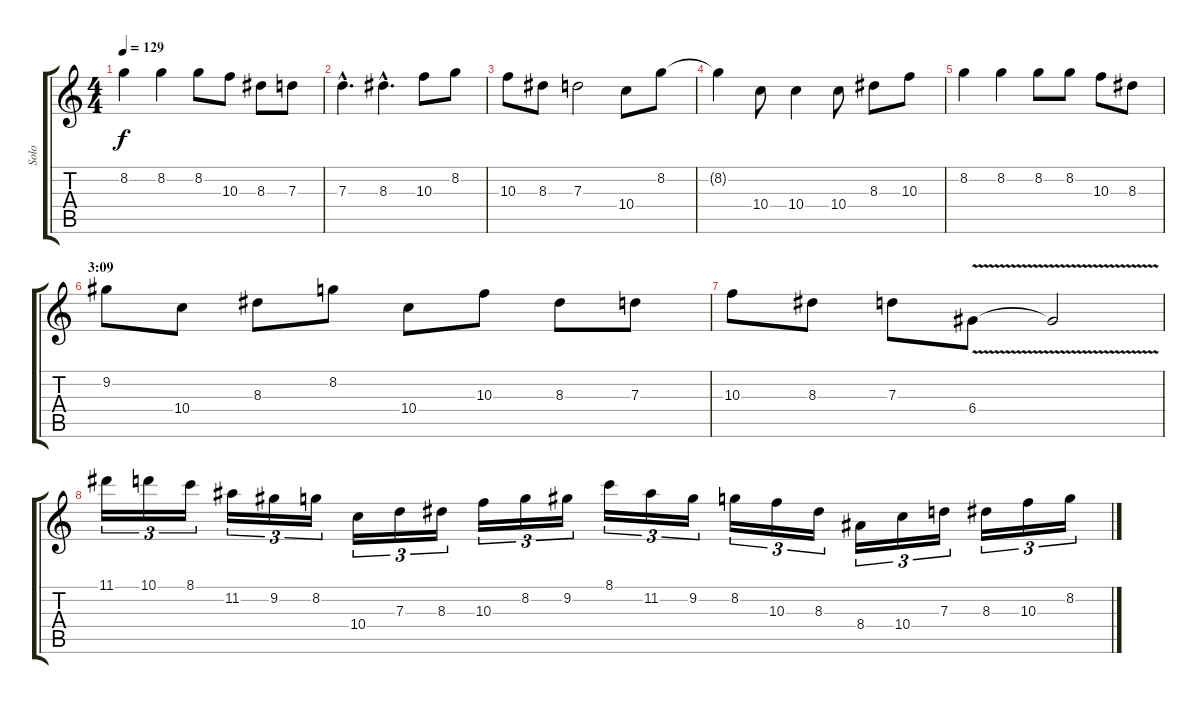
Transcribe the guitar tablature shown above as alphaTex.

\track ("Solo" "Solo") {instrument distortionguitar}
\staff {score tabs}
\tuning (E4 B3 G3 D3 A2 E2) {hide}
\ts (4 4)
\tempo 129
\clef g2
\ks c
8.2.4{dy f} 8.2.4 8.2.8 10.3.8 8.3.8 7.3.8 |
7.3{hac}.4{d} 8.3{hac}.4{d} 10.3.8 8.2.8 |
10.3.8 8.3.8 7.3.2 10.4.8 8.2.8 |
8.2{t}.4 10.4.8 10.4.4 10.4.8 8.3.8 10.3.8 |
8.2.4 8.2.4 8.2.8 8.2.8 10.3.8 8.3.8 |
\section ("" "3:09")
9.2.8 10.4.8 8.3.8 8.2.8 10.4.8 10.3.8 8.3.8 7.3.8 |
10.3.8 8.3.8 7.3.8 6.4{v}.8 6.4{t}.2 |
11.1.16{tu (3 2)} 10.1.16{tu (3 2)} 8.1.16{tu (3 2)} 11.2.16{tu (3 2)} 9.2.16{tu (3 2)} 8.2.16{tu (3 2)} 10.4.16{tu (3 2)} 7.3.16{tu (3 2)} 8.3.16{tu (3 2)} 10.3.16{tu (3 2)} 8.2.16{tu (3 2)} 9.2.16{tu (3 2)} 8.1.16{tu (3 2)} 11.2.16{tu (3 2)} 9.2.16{tu (3 2)} 8.2.16{tu (3 2)} 10.3.16{tu (3 2)} 8.3.16{tu (3 2)} 8.4.16{tu (3 2)} 10.4.16{tu (3 2)} 7.3.16{tu (3 2)} 8.3.16{tu (3 2)} 10.3.16{tu (3 2)} 8.2.16{tu (3 2)}
